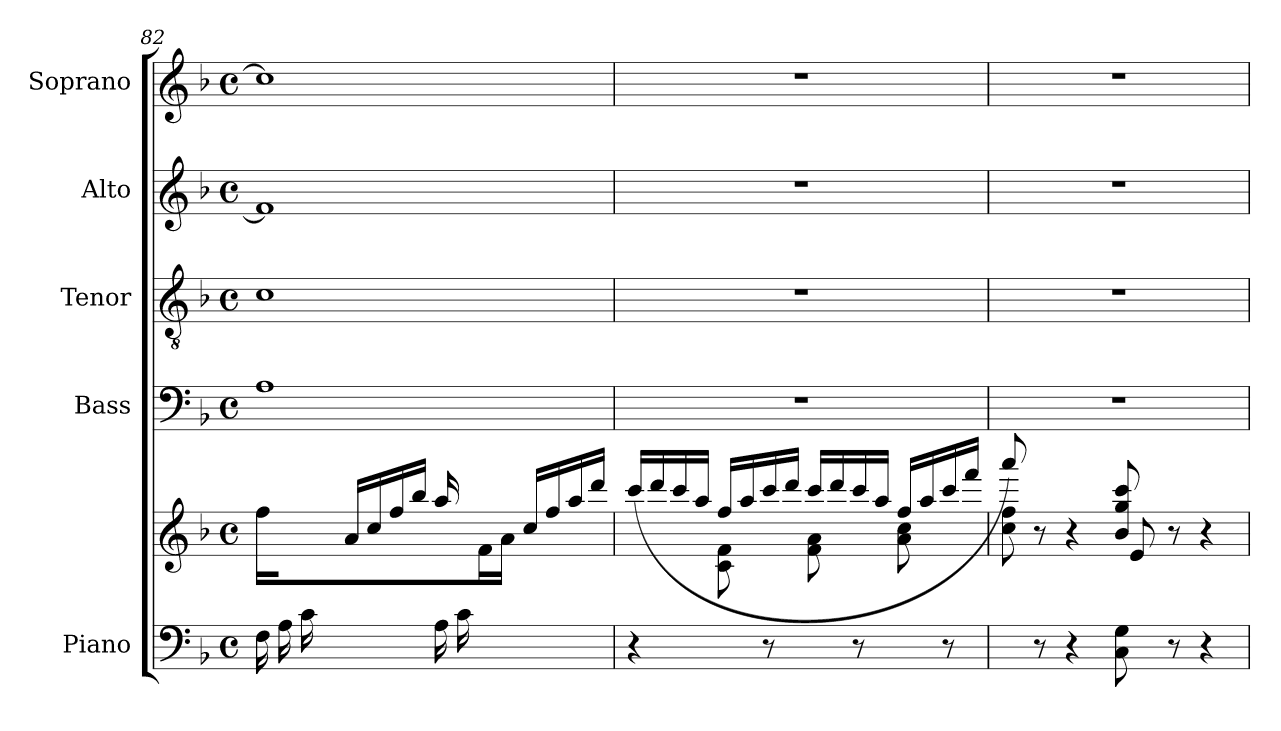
**kern	**kern	**kern	**kern	**kern	**kern
*part5	*part5	*part4	*part3	*part2	*part1
*staff6	*staff5	*staff4	*staff3	*staff2	*staff1
*I"Piano	*	*I"Bass	*I"Tenor	*I"Alto	*I"Soprano
*I'Pno	*	*	*	*	*
*clefF4	*clefG2	*clefF4	*clefGv2	*clefG2	*clefG2
*k[b-]	*k[b-]	*k[b-]	*k[b-]	*k[b-]	*k[b-]
*M4/4	*M4/4	*M4/4	*M4/4	*M4/4	*M4/4
*met(c)	*met(c)	*met(c)	*met(c)	*met(c)	*met(c)
=82	=82	=82	=82	=82	=82
*^	*^	*	*	*	*
*	*^	*	*	*	*	*	*
(<16F\LL	2ryy	1ryy	8.ryy	16ff/	1A	1c	1f]	1cc]
16A\	.	.	.	16ryy	.	.	.	.
16c\	.	.	.	8ryy	.	.	.	.
2ryy	.	.	16f\JJ	.	.	.	.	.
.	.	.	16a/LL	4ryy	.	.	.	.
.	.	.	16cc/	.	.	.	.	.
.	.	.	16ff/	.	.	.	.	.
.	.	.	16bb-/JJ	.	.	.	.	.
.	(<16A\LL	.	16aa/)	8ryy	.	.	.	.
.	16c\	.	16ryy	.	.	.	.	.
.	4.ryy	.	8ryy	16f\	.	.	.	.
4ryy	.	.	.	16a\JJ	.	.	.	.
.	.	.	4ryy	16cc/LL	.	.	.	.
.	.	.	.	16ff/	.	.	.	.
.	.	.	.	16aa/	.	.	.	.
16ryy	.	.	.	16ddd/JJ)	.	.	.	.
*v	*v	*v	*	*	*	*	*	*
=83	=83	=83	=83	=83	=83	=83
4r	(>16ccc/LL	4ryy	1r	1r	1r	1r
.	16ddd/	.	.	.	.	.
.	16ccc/	.	.	.	.	.
.	16aa/JJ	.	.	.	.	.
8ryy	16ff/LL	8c\ 8f\	.	.	.	.
.	16aa/	.	.	.	.	.
8r	16ccc/	8ryy	.	.	.	.
.	16ddd/JJ	.	.	.	.	.
8ryy	16ccc/LL	8f\ 8a\	.	.	.	.
.	16ddd/	.	.	.	.	.
8r	16ccc/	8ryy	.	.	.	.
.	16aa/JJ	.	.	.	.	.
8ryy	16ff/LL	8a\ 8cc\	.	.	.	.
.	16aa/	.	.	.	.	.
8r	16ccc/	8ryy	.	.	.	.
.	16fff/JJ	.	.	.	.	.
=84	=84	=84	=84	=84	=84	=84
*^	*	*	*	*	*	*
8ryy	2ryy	8aaa/)	8cc\ 8ff\	1r	1r	1r	1r
8r	.	8r	4.ryy	.	.	.	.
4r	.	4r	.	.	.	.	.
8ryy	8C\ 8G\	8b-/ 8gg/ 8ccc/	8e/	.	.	.	.
8r	4.ryy	8r	4.ryy	.	.	.	.
4r	.	4r	.	.	.	.	.
*v	*v	*	*	*	*	*	*
*	*v	*v	*	*	*	*
=	=	=	=	=	=
*-	*-	*-	*-	*-	*-
